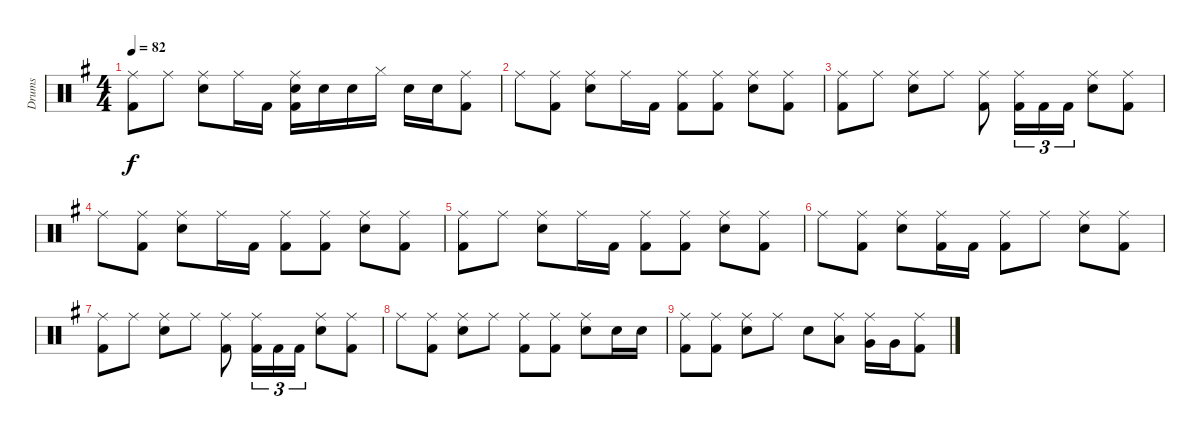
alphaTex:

\track ("Drums" "Drums") {instrument percussion}
\staff {score}
\articulation defaults
\ts (4 4)
\tempo 82
\clef neutral
\ks eminor
("Ride (middle)" "Kick (hit) 2").8{dy f} "Ride (middle)".8 ("Ride (middle)" "Electric Snare (hit)").8 "Ride (middle)".16 "Kick (hit) 2".16 ("Ride (middle)" "Electric Snare (hit)" "Kick (hit) 2").16 "Electric Snare (hit)".16 "Electric Snare (hit)".16 "Hi-Hat (closed)".16 "Electric Snare (hit)".16 "Electric Snare (hit)".16 ("Ride (middle)" "Kick (hit) 2").8 |
"Ride (middle)".8 ("Ride (middle)" "Kick (hit) 2").8 ("Ride (middle)" "Electric Snare (hit)").8 "Ride (middle)".16 "Kick (hit) 2".16 ("Ride (middle)" "Kick (hit) 2").8 ("Ride (middle)" "Kick (hit) 2").8 ("Ride (middle)" "Electric Snare (hit)").8 ("Ride (middle)" "Kick (hit) 2").8 |
("Ride (middle)" "Kick (hit) 2").8 "Ride (middle)".8 ("Ride (middle)" "Electric Snare (hit)").8 "Ride (middle)".8 ("Ride (middle)" "Kick (hit) 2").8 ("Ride (middle)" "Kick (hit) 2").16{tu (3 2)} "Kick (hit) 2".16{tu (3 2)} "Kick (hit) 2".16{tu (3 2)} ("Ride (middle)" "Electric Snare (hit)").8 ("Ride (middle)" "Kick (hit) 2").8 |
"Ride (middle)".8 ("Ride (middle)" "Kick (hit) 2").8 ("Ride (middle)" "Electric Snare (hit)").8 "Ride (middle)".16 "Kick (hit) 2".16 ("Ride (middle)" "Kick (hit) 2").8 ("Ride (middle)" "Kick (hit) 2").8 ("Ride (middle)" "Electric Snare (hit)").8 ("Ride (middle)" "Kick (hit) 2").8 |
("Ride (middle)" "Kick (hit) 2").8 "Ride (middle)".8 ("Ride (middle)" "Electric Snare (hit)").8 "Ride (middle)".16 "Kick (hit) 2".16 ("Ride (middle)" "Kick (hit) 2").8 ("Ride (middle)" "Kick (hit) 2").8 ("Ride (middle)" "Electric Snare (hit)").8 ("Ride (middle)" "Kick (hit) 2").8 |
"Ride (middle)".8 ("Ride (middle)" "Kick (hit) 2").8 ("Ride (middle)" "Electric Snare (hit)").8 ("Ride (middle)" "Kick (hit) 2").16 "Kick (hit) 2".16 ("Ride (middle)" "Kick (hit) 2").8 "Ride (middle)".8 ("Ride (middle)" "Electric Snare (hit)").8 ("Ride (middle)" "Kick (hit) 2").8 |
("Ride (middle)" "Kick (hit) 2").8 "Ride (middle)".8 ("Ride (middle)" "Electric Snare (hit)").8 "Ride (middle)".8 ("Ride (middle)" "Kick (hit) 2").8 ("Ride (middle)" "Kick (hit) 2").16{tu (3 2)} "Kick (hit) 2".16{tu (3 2)} "Kick (hit) 2".16{tu (3 2)} ("Ride (middle)" "Electric Snare (hit)").8 ("Ride (middle)" "Kick (hit) 2").8 |
"Ride (middle)".8 ("Ride (middle)" "Kick (hit) 2").8 ("Ride (middle)" "Electric Snare (hit)").8 "Ride (middle)".8 ("Ride (middle)" "Kick (hit) 2").8 ("Ride (middle)" "Kick (hit) 2").8 ("Ride (middle)" "Electric Snare (hit)").8 "Electric Snare (hit)".16 "Electric Snare (hit)".16 |
("Ride (middle)" "Kick (hit) 2").8 ("Ride (middle)" "Kick (hit) 2").8 ("Ride (middle)" "Electric Snare (hit)").8 "Ride (middle)".8 "Electric Snare (hit)".8 ("Ride (middle)" "Low Tom (hit)").8 ("Ride (middle)" "Very Low Tom (hit)").16 "Very Low Tom (hit)".16 ("Ride (middle)" "Kick (hit) 2").8
